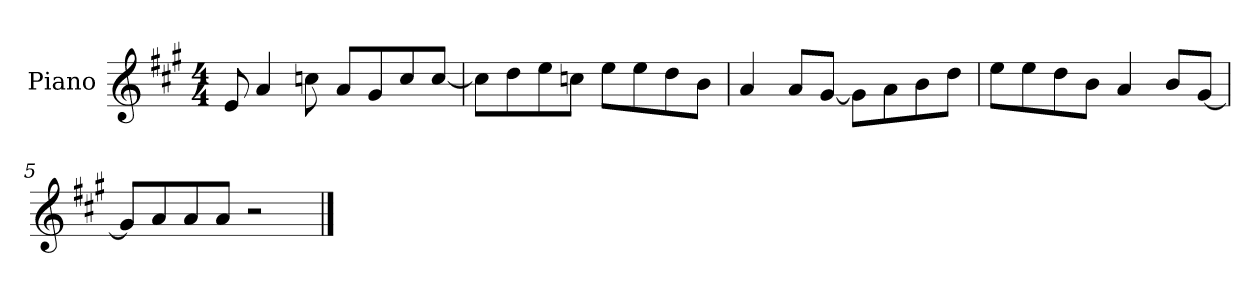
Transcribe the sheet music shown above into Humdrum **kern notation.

**kern
*part1
*staff1
*I"Piano
*I'P-no
*clefG2
*k[f#c#g#]
*M4/4
*MM90
=1
8e/
4a/
8ccn\
8a/L
8g#/
8cc/
[8cc/J
=2
8cc\L]
8dd\
8ee\
8ccn\J
8ee\L
8ee\
8dd\
8b\J
=3
4a/
8a/L
[8g#/J
8g#\L]
8a\
8b\
8dd\J
=4
8ee\L
8ee\
8dd\
8b\J
4a/
8b/L
[8g#/J
=5
8g#/L]
8a/
8a/
8a/J
2r
==
*-
